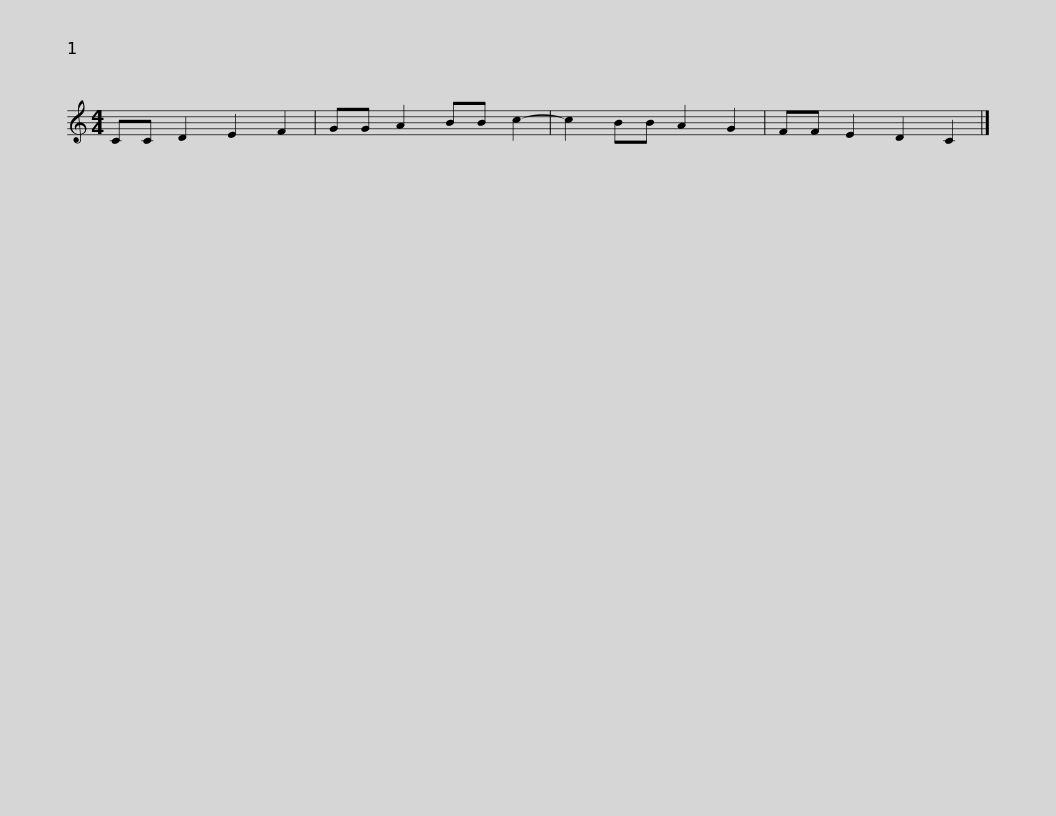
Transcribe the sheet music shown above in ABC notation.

X:1
L:1/8
M:4/4
I:linebreak $
K:C
V:1 treble
V:1
 CC D2 E2 F2 | GG A2 BB c2- | c2 BB A2 G2 | FF E2 D2 C2 |] %4
